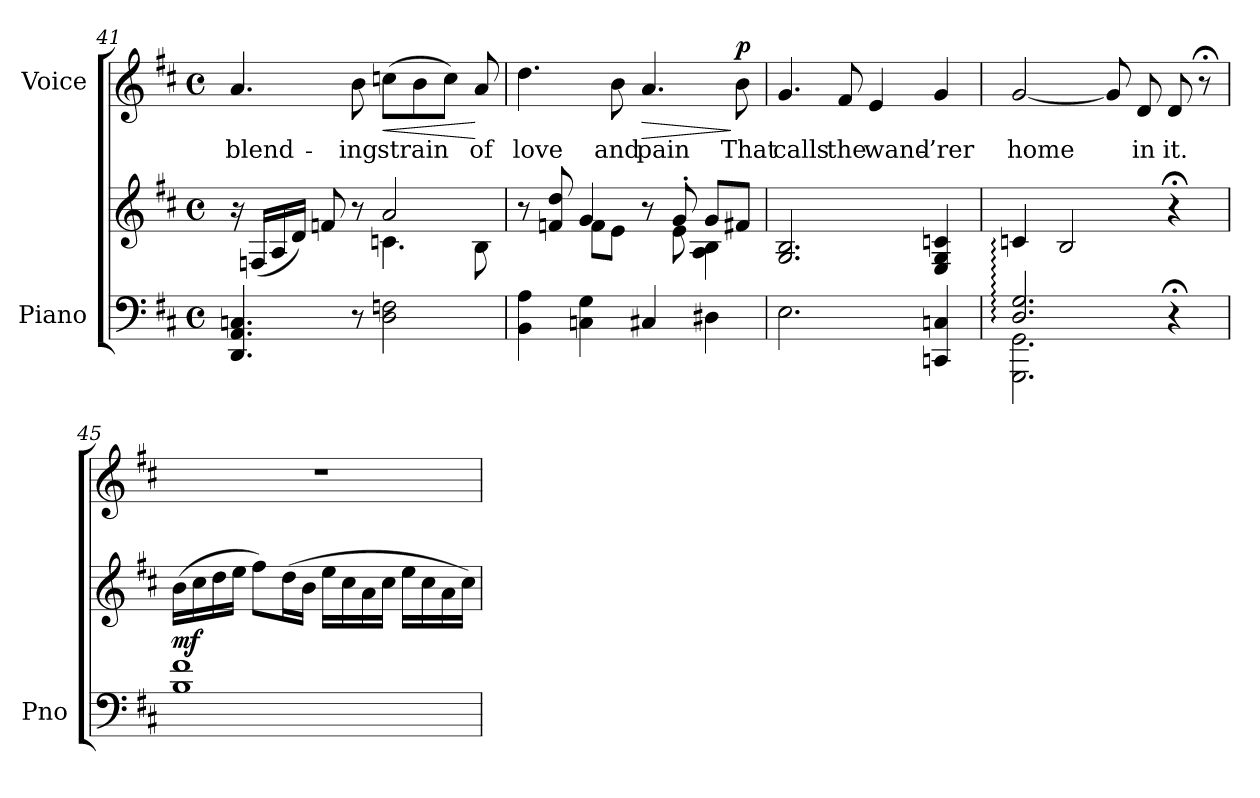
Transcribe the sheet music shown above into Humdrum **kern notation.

**kern	**kern	**dynam	**kern	**text	**dynam
*part2	*part2	*part2	*part1	*part1	*part1
*staff3	*staff2	*staff2/3	*staff1	*staff1	*staff1
*I"Piano	*	*	*I"Voice	*	*
*I'Pno	*	*	*	*	*
*clefF4	*clefG2	*	*clefG2	*	*
*k[f#c#]	*k[f#c#]	*	*k[f#c#]	*	*
*M4/4	*M4/4	*	*M4/4	*	*
*met(c)	*met(c)	*	*met(c)	*	*
=41	=41	=41	=41	=41	=41
*	*^	*	*	*	*
!	!	!	!	!	!LO:LY:b	!
4.DD/ 4.AA/ 4.Cn/	16r	2ryy	.	4.a/	blend-	.
.	(16Fn/LL	.	.	.	.	.
.	16A/	.	.	.	.	.
.	16d/JJ)	.	.	.	.	.
.	8fn/	.	.	.	.	.
!	!	!	!	!	!LO:LY:b	!
8r	8r	.	.	8b\	-ing	.
!	!	!	!	!	!LO:LY:b	!LO:HP:b
2D\ 2Fn\	2a/	4.cn\	.	(8ccn\L	strain	<
.	.	.	.	8b\	.	.
.	.	.	.	8cc\J)	.	.
!	!	!	!	!	!LO:LY:b	!
.	.	8B\	.	8a/	of	[
!!LO:LB:g=z
=42	=42	=42	=42	=42	=42	=42
!	!	!	!	!	!LO:LY:b	!
4BB\ 4A\	8r	4ryy	.	4.dd\	love	.
.	8fn/ 8dd/	.	.	.	.	.
4Cn\ 4G\	4g/	8f\L	.	.	.	.
!	!	!	!	!	!LO:LY:b	!
.	.	8e\J	.	8b\	and	.
!	!	!	!	!	!LO:LY:b	!LO:HP:b
4C#X/	8r	8ryy	.	4.a/	pain	>
.	8g'/	8e\	.	.	.	.
4D#X\	8g/L	4A\ 4B\	.	.	.	.
!	!	!	!	!	!LO:LY:b	!LO:DY:n=1:a
.	8f#X/J	.	.	8b\	That	] p
*	*v	*v	*	*	*	*
=43	=43	=43	=43	=43	=43
!	!	!	!	!LO:LY:b	!
2.E\	2.G/ 2.B/	.	4.g/	calls	.
!	!	!	!	!LO:LY:b	!
.	.	.	8f#/	the	.
!	!	!	!	!LO:LY:b	!
.	.	.	4e/	wand-	.
!	!	!	!	!LO:LY:b	!
4CCn/ 4Cn/	4E/ 4G/ 4cn/	.	4g/	-’rer	.
=44	=44	=44	=44	=44	=44
*^	*	*	*	*	*
!	!	!	!	!	!LO:LY:b	!
2.D/:: 2.G/::	2.GGG\ 2.GG\	4cn::/	.	[2g/	home	.
.	.	2B/	.	.	.	.
.	.	.	.	8g/]	.	.
!	!	!	!	!	!LO:LY:b	!
.	.	.	.	8d/	in	.
!	!	!	!	!	!LO:LY:b	!
4r;<	4ryy	4r;<	.	8d/	it.	.
.	.	.	.	8r;<	.	.
*v	*v	*	*	*	*	*
!!LO:LB:g=z
=45	=45	=45	=45	=45	=45
!	!	!LO:DY:b	!	!	!
1B 1f#	(16b\LL	mf	1r	.	.
.	16cc#\	.	.	.	.
.	16dd\	.	.	.	.
.	16ee\JJ	.	.	.	.
.	8ff#\L)	.	.	.	.
.	(16dd\L	.	.	.	.
.	16b\JJ	.	.	.	.
.	16ee\LL	.	.	.	.
.	16cc#\	.	.	.	.
.	16a\	.	.	.	.
.	16cc#\JJ	.	.	.	.
.	16ee\LL	.	.	.	.
.	16cc#\	.	.	.	.
.	16a\	.	.	.	.
.	16cc#\JJ)	.	.	.	.
=	=	=	=	=	=
*-	*-	*-	*-	*-	*-
